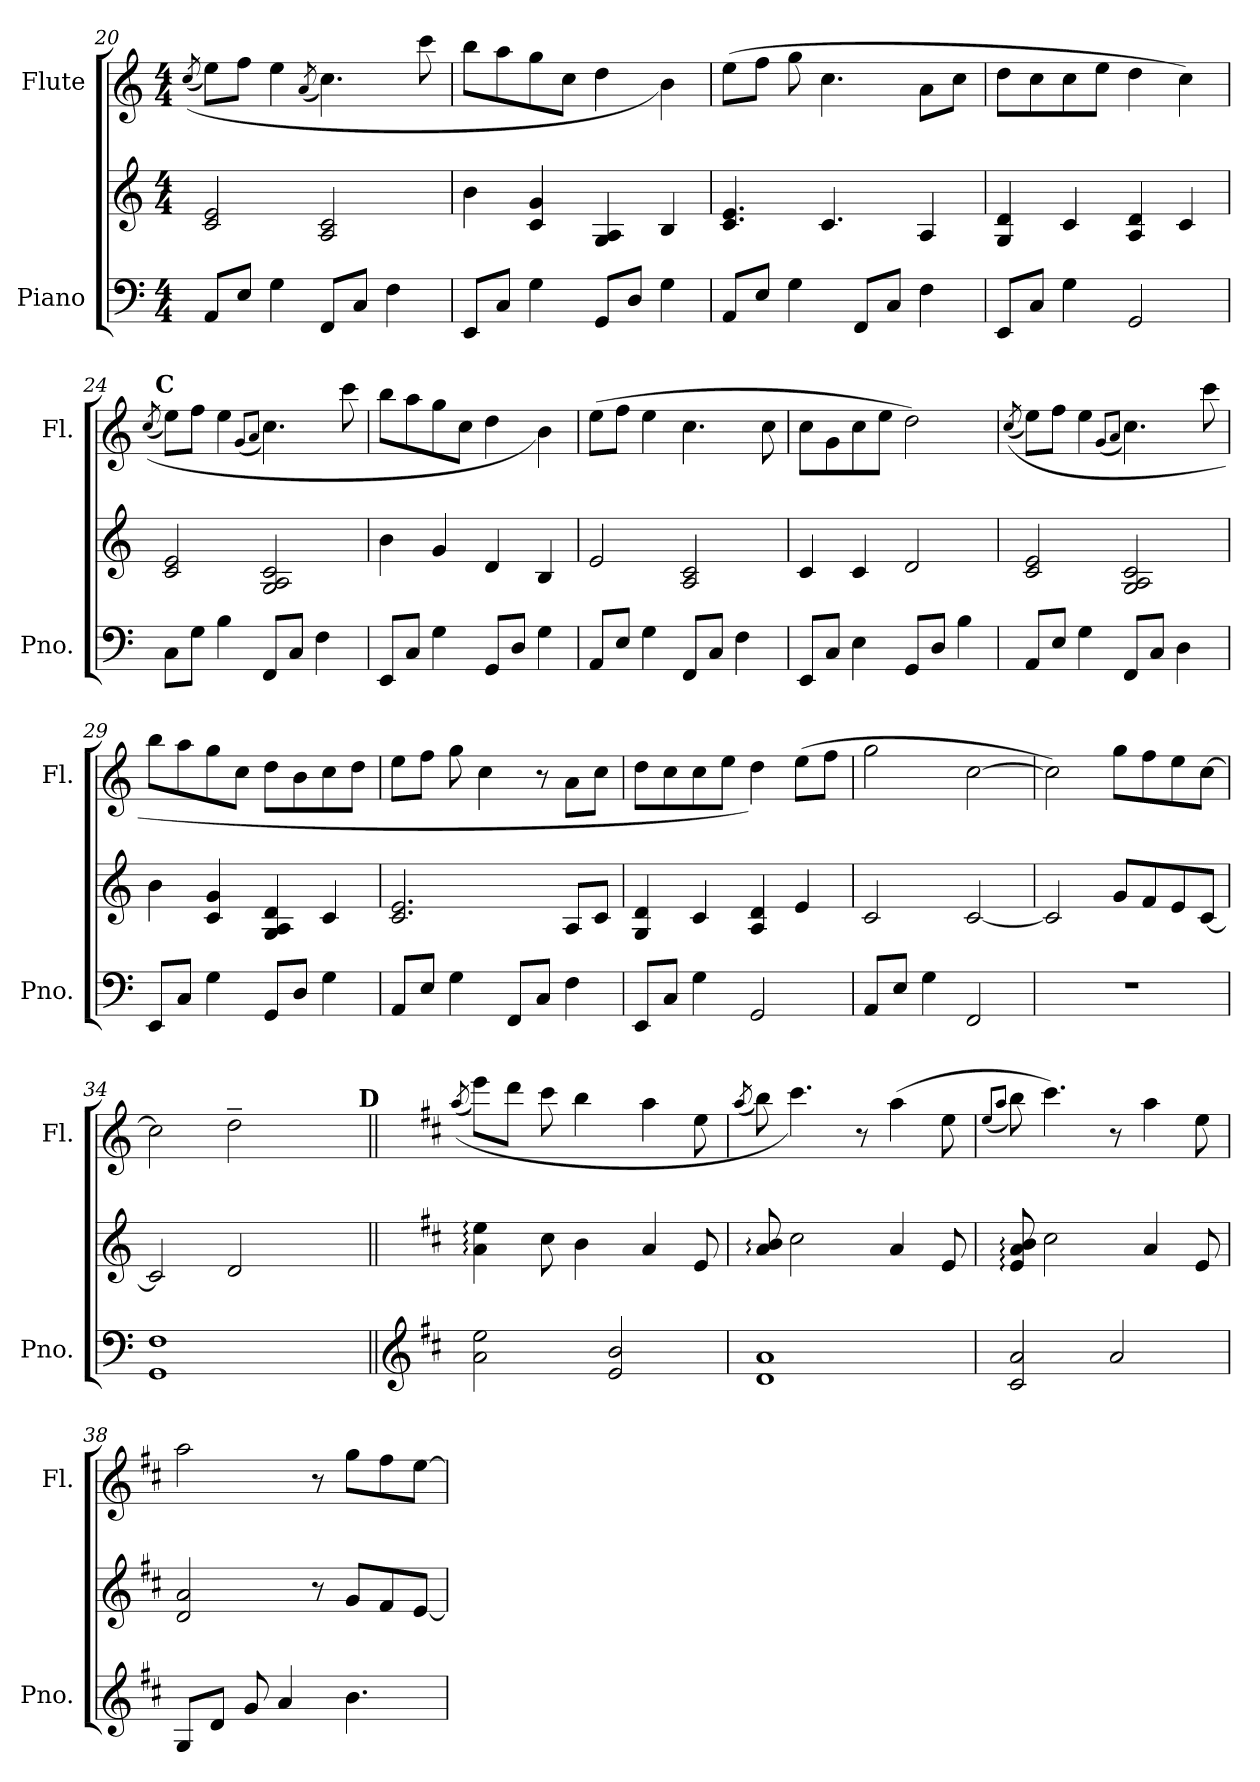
**kern	**kern	**kern
*part2	*part2	*part1
*staff3	*staff2	*staff1
*I"Piano	*	*I"Flute
*I'Pno.	*	*I'Fl.
*clefF4	*clefG2	*clefG2
*k[]	*k[]	*k[]
*C:	*C:	*C:
*M4/4	*M4/4	*M4/4
=20	=20	=20
.	.	((8qcci/
8AAi/L	2ci/ 2ei	8eei\L)
8Ei/J	.	8ffi\J
4Gi\	.	4eei\
.	.	(8qai/
8FFi/L	2Ai/ 2ci	4.cci\)
8Ci/J	.	.
4Fi\	.	.
.	.	8ccci\
!!LO:PB:g=z
=21	=21	=21
8EEi/L	4bi\	8bbi\L
8Ci/J	.	8aai\
4Gi\	4ci/ 4gi	8ggi\
.	.	8cci\J
8GGi/L	4Gi/ 4Ai	4ddi\
8Di/J	.	.
4Gi\	4Bi/	4bi\)
=22	=22	=22
8AAi/L	4.ci/ 4.ei	(8eei\L
8Ei/J	.	8ffi\J
4Gi\	.	8ggi\
.	4.ci/	4.cci\
8FFi/L	.	.
8Ci/J	.	.
4Fi\	4Ai/	8ai\L
.	.	8cci\J
=23	=23	=23
8EEi/L	4Gi/ 4di	8ddi\L
8Ci/J	.	8cci\
4Gi\	4ci/	8cci\
.	.	8eei\J
2GGi/	4Ai/ 4di	4ddi\
.	4ci/	4cci\)
=24	=24	=24
.	.	((8qcci/
!	!	!LO:TX:a:B:cj:t=C
8Ci\L	2ci/ 2ei	8eei\L)
8Gi\J	.	8ffi\J
4Bi\	.	4eei\
.	.	(8qgi/L
.	.	8qai/J
8FFi/L	2Gi/ 2Ai 2ci	4.cci\)
8Ci/J	.	.
4Fi\	.	.
.	.	8ccci\
!!LO:LB:g=z
=25	=25	=25
8EEi/L	4bi\	8bbi\L
8Ci/J	.	8aai\
4Gi\	4gi/	8ggi\
.	.	8cci\J
8GGi/L	4di/	4ddi\
8Di/J	.	.
4Gi\	4Bi/	4bi\)
=26	=26	=26
8AAi/L	2ei/	(8eei\L
8Ei/J	.	8ffi\J
4Gi\	.	4eei\
8FFi/L	2Ai/ 2ci	4.cci\
8Ci/J	.	.
4Fi\	.	.
.	.	8cci\
=27	=27	=27
8EEi/L	4ci/	8cci\L
8Ci/J	.	8gi\
4Ei\	4ci/	8cci\
.	.	8eei\J
8GGi/L	2di/	2ddi\)
8Di/J	.	.
4Bi\	.	.
=28	=28	=28
.	.	((8qcci/
8AAi/L	2ci/ 2ei	8eei\L)
8Ei/J	.	8ffi\J
4Gi\	.	4eei\
.	.	(8qgi/L
.	.	8qai/J
8FFi/L	2Gi/ 2Ai 2ci	4.cci\)
8Ci/J	.	.
4Di\	.	.
.	.	8ccci\
!!LO:LB:g=z
=29	=29	=29
8EEi/L	4bi\	8bbi\L
8Ci/J	.	8aai\
4Gi\	4ci/ 4gi	8ggi\
.	.	8cci\J
8GGi/L	4Gi/ 4Ai 4di	8ddi\L
8Di/J	.	8bi\
4Gi\	4ci/	8cci\
.	.	8ddi\J
=30	=30	=30
8AAi/L	2.ci/ 2.ei	8eei\L
8Ei/J	.	8ffi\J
4Gi\	.	8ggi\
.	.	4cci\
8FFi/L	.	.
8Ci/J	.	8r
4Fi\	8Ai/L	8ai\L
.	8ci/J	8cci\J
=31	=31	=31
8EEi/L	4Gi/ 4di	8ddi\L
8Ci/J	.	8cci\
4Gi\	4ci/	8cci\
.	.	8eei\J
2GGi/	4Ai/ 4di	4ddi\)
.	4ei/	(8eei\L
.	.	8ffi\J
=32	=32	=32
8AAi/L	2ci/	2ggi\
8Ei/J	.	.
4Gi\	.	.
2FFi/	[2ci/	[2cci\
=33	=33	=33
1r	2ci/]	2cci\])
.	8gi/L	8ggi\L
.	8fi/	8ffi\
.	8ei/	8eei\
.	[8ci/J	[8cci\J
!!LO:LB:g=z
=34	=34	=34
*	*	*^
1GGi 1Fi	2ci/]	2cci\]	2ryy
.	2di/	2dd~i\	4ryy
.	.	.	8ryy
.	.	.	16ryy
.	.	.	32ryy
.	.	.	64ryy
.	.	.	128...ryy
!	!	!	!LO:TX:a:B:cj:t=D
.	.	.	1024ryy
*	*	*v	*v
=35||	=35||	=35||
*clefG2	*	*
*k[f#c#]	*k[f#c#]	*k[f#c#]
*D:	*D:	*D:
.	.	((8qaai/
2ai\ 2eei	4ai\: 4eei:	8eeei\L)
.	.	8dddi\J
.	8cc#i\	8ccc#i\
.	4bi\	4bbi\
2ei/ 2bi	.	.
.	4ai/	4aai\
.	8ei/	8eei\
=36	=36	=36
.	.	(8qaai/
1di 1ai	8ai/: 8bi:	8bbi\)
.	2cc#i\	4.ccc#i\)
.	.	8r
.	4ai/	(4aai\
.	8ei/	8eei\
=37	=37	=37
.	.	(8qeei/L
.	.	8qaai/J
2c#i/ 2ai	8ei/: 8ai: 8bi:	8bbi\)
.	2cc#i\	4.ccc#i\)
2ai/	.	8r
.	4ai/	4aai\
.	8ei/	8eei\
!!LO:PB:g=z
=38	=38	=38
8Gi/L	2di/ 2ai	2aai\
8di/J	.	.
8gi/	.	.
4ai/	.	.
.	8r	8r
4.bi\	8gi/L	8ggi\L
.	8f#i/	8ff#i\
.	[8ei/J	[8eei\J
=	=	=
*-	*-	*-
